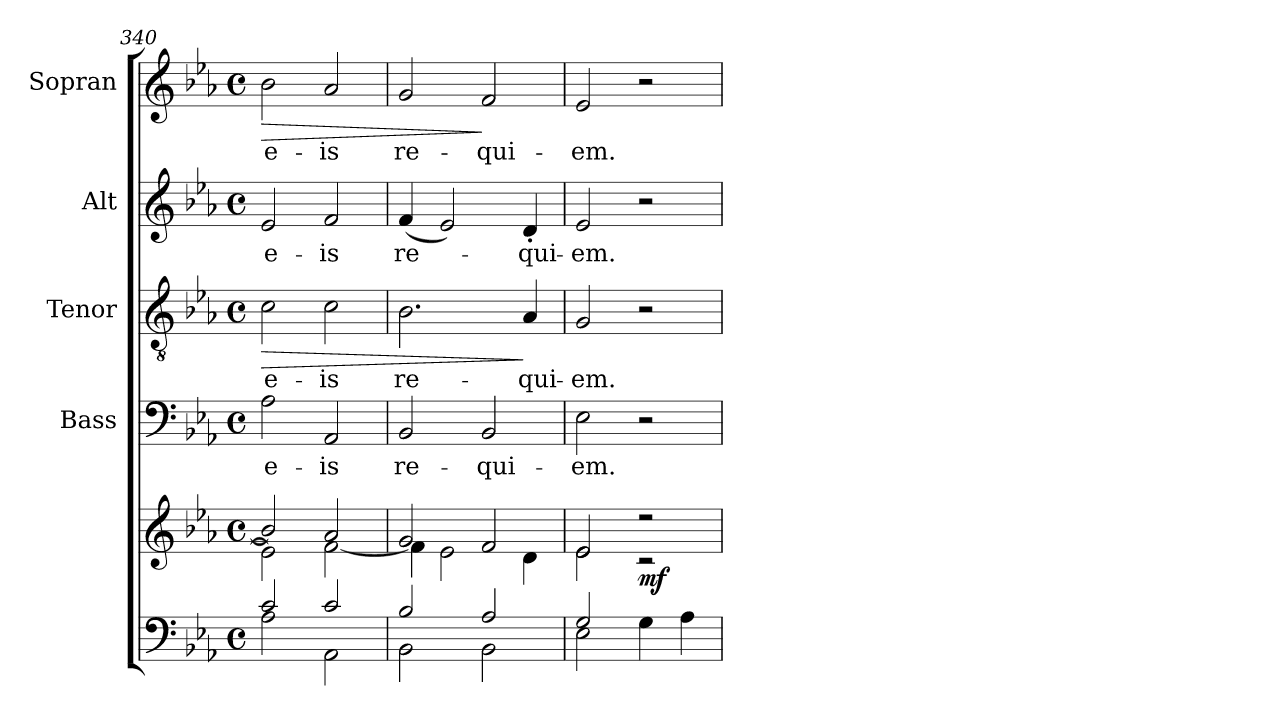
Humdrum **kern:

**kern	**kern	**dynam	**kern	**text	**kern	**text	**dynam	**kern	**text	**kern	**text	**dynam
*part5	*part5	*part5	*part4	*part4	*part3	*part3	*part3	*part2	*part2	*part1	*part1	*part1
*staff6	*staff5	*staff5/6	*staff4	*staff4	*staff3	*staff3	*staff3	*staff2	*staff2	*staff1	*staff1	*staff1
*	*	*	*I"Bass	*	*I"Tenor	*	*	*I"Alt	*	*I"Sopran	*	*
*	*	*	*I'B.	*	*I'T.	*	*	*I'A.	*	*I'S.	*	*
*clefF4	*clefG2	*	*clefF4	*	*clefGv2	*	*	*clefG2	*	*clefG2	*	*
*k[b-e-a-]	*k[b-e-a-]	*	*k[b-e-a-]	*	*k[b-e-a-]	*	*	*k[b-e-a-]	*	*k[b-e-a-]	*	*
*E-:	*E-:	*	*E-:	*	*E-:	*	*	*E-:	*	*E-:	*	*
*M4/4	*M4/4	*	*M4/4	*	*M4/4	*	*	*M4/4	*	*M4/4	*	*
*met(c)	*met(c)	*	*met(c)	*	*met(c)	*	*	*met(c)	*	*met(c)	*	*
=340	=340	=340	=340	=340	=340	=340	=340	=340	=340	=340	=340	=340
*^	*^	*	*	*	*	*	*	*	*	*	*	*
!	!	!	!	!	!	!LO:LY:b	!	!LO:LY:b	!LO:HP:b	!	!LO:LY:b	!	!LO:LY:b	!LO:HP:b
2c/	2A-\	2b-/]	2e-\]	.	2A-\	e-	2c\	e-	>	2e-/	e-	2b-\	e-	>
!	!	!	!	!	!	!LO:LY:b	!	!LO:LY:b	!	!	!LO:LY:b	!	!LO:LY:b	!
2c/	2AA-\	2a-/	[<2f\	.	2AA-/	-is	2c\	-is	.	2f/	-is	2a-/	-is	.
=341	=341	=341	=341	=341	=341	=341	=341	=341	=341	=341	=341	=341	=341	=341
!	!	!	!	!	!	!LO:LY:b	!	!LO:LY:b	!	!	!LO:LY:b	!	!LO:LY:b	!
2B-/	2BB-\	2g/	4f\]	.	2BB-/	re-	2.B-\	re-	.	(<4f/	re-	2g/	re-	.
.	.	.	2e-\	.	.	.	.	.	.	2e-/)	.	.	.	.
!	!	!	!	!	!	!LO:LY:b	!	!	!	!	!	!	!LO:LY:b	!
2A-/	2BB-\	2f/	.	.	2BB-/	-qui-	.	.	.	.	.	2f/	-qui-	]
!	!	!	!	!	!	!	!	!LO:LY:b	!	!	!LO:LY:b	!	!	!
.	.	.	4d\	.	.	.	4A-/	-qui-	]	4d'</	-qui-	.	.	.
=342	=342	=342	=342	=342	=342	=342	=342	=342	=342	=342	=342	=342	=342	=342
!	!	!	!	!	!	!LO:LY:b	!	!LO:LY:b	!	!	!LO:LY:b	!	!LO:LY:b	!
2G/	2E-\	2e-/	2e-\	.	2E-\	-em.	2G/	-em.	.	2e-/	-em.	2e-/	-em.	.
!	!	!	!	!LO:DY:b	!	!	!	!	!	!	!	!	!	!
2ryy	4G\	2r	2r	mf	2r	.	2r	.	.	2r	.	2r	.	.
.	4A-\	.	.	.	.	.	.	.	.	.	.	.	.	.
*v	*v	*	*	*	*	*	*	*	*	*	*	*	*	*
*	*v	*v	*	*	*	*	*	*	*	*	*	*	*
=	=	=	=	=	=	=	=	=	=	=	=	=
*-	*-	*-	*-	*-	*-	*-	*-	*-	*-	*-	*-	*-
